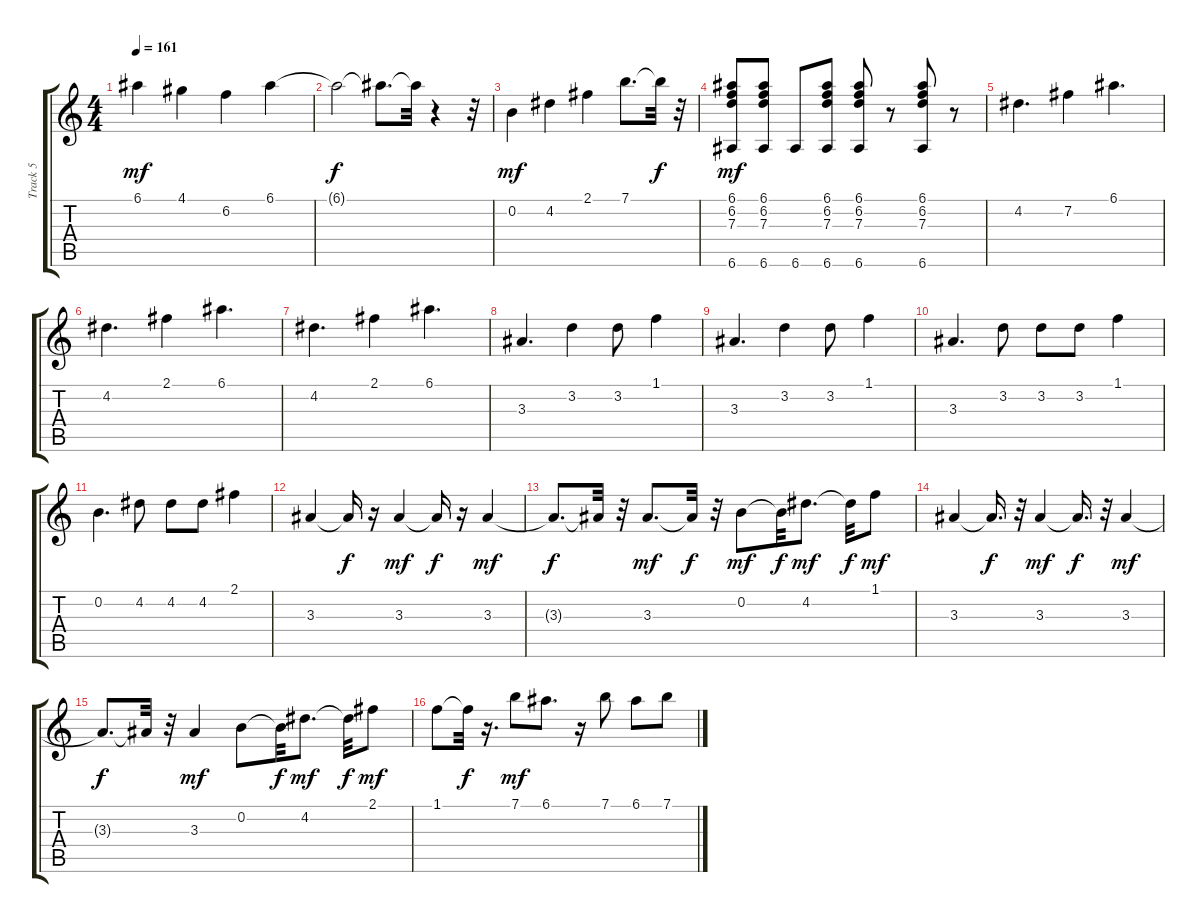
\track ("Track 5" "Track 5") {instrument electricguitarclean}
\staff {score tabs}
\tuning (E4 B3 G3 D3 A2 E2) {hide}
\ts (4 4)
\tempo 161
\clef g2
\ks c
6.1.4{dy mf} 4.1.4 6.2.4 6.1.4 |
6.1{t}.2{dy f} 6.1{t}.8{d} 6.1{t}.32 r.4 r.32 |
0.2.4{dy mf} 4.2.4 2.1.4 7.1.8{d} 7.1{t}.32{dy f} r.32 |
(6.1 6.2 7.3 6.6).8{dy mf} (6.1 6.2 7.3 6.6).8 6.6.8 (6.1 6.2 7.3 6.6).8 (6.1 6.2 7.3 6.6).8 r.8 (6.1 6.2 7.3 6.6).8 r.8 |
4.2.4{d} 7.2.4 6.1.4{d} |
4.2.4{d} 2.1.4 6.1.4{d} |
4.2.4{d} 2.1.4 6.1.4{d} |
3.3.4{d} 3.2.4 3.2.8 1.1.4 |
3.3.4{d} 3.2.4 3.2.8 1.1.4 |
3.3.4{d} 3.2.8 3.2.8 3.2.8 1.1.4 |
0.2.4{d} 4.2.8 4.2.8 4.2.8 2.1.4 |
3.3.4 3.3{t}.16{dy f} r.16 3.3.4{dy mf} 3.3{t}.16{dy f} r.16 3.3.4{dy mf} |
3.3{t}.8{d dy f} 3.3{t}.32 r.32 3.3.8{d dy mf} 3.3{t}.32{dy f} r.32 0.2.8{dy mf} 0.2{t}.32{dy f} 4.2.8{d dy mf} 4.2{t}.32{dy f} 1.1.8{dy mf} |
3.3.4 3.3{t}.16{d dy f} r.32 3.3.4{dy mf} 3.3{t}.16{d dy f} r.32 3.3.4{dy mf} |
3.3{t}.8{d dy f} 3.3{t}.32 r.32 3.3.4{dy mf} 0.2.8 0.2{t}.32{dy f} 4.2.8{d dy mf} 4.2{t}.32{dy f} 2.1.8{dy mf} |
1.1.8 1.1{t}.32{dy f} r.16{d} 7.1.8{dy mf} 6.1.8{d} r.16 7.1.8 6.1.8 7.1.8
